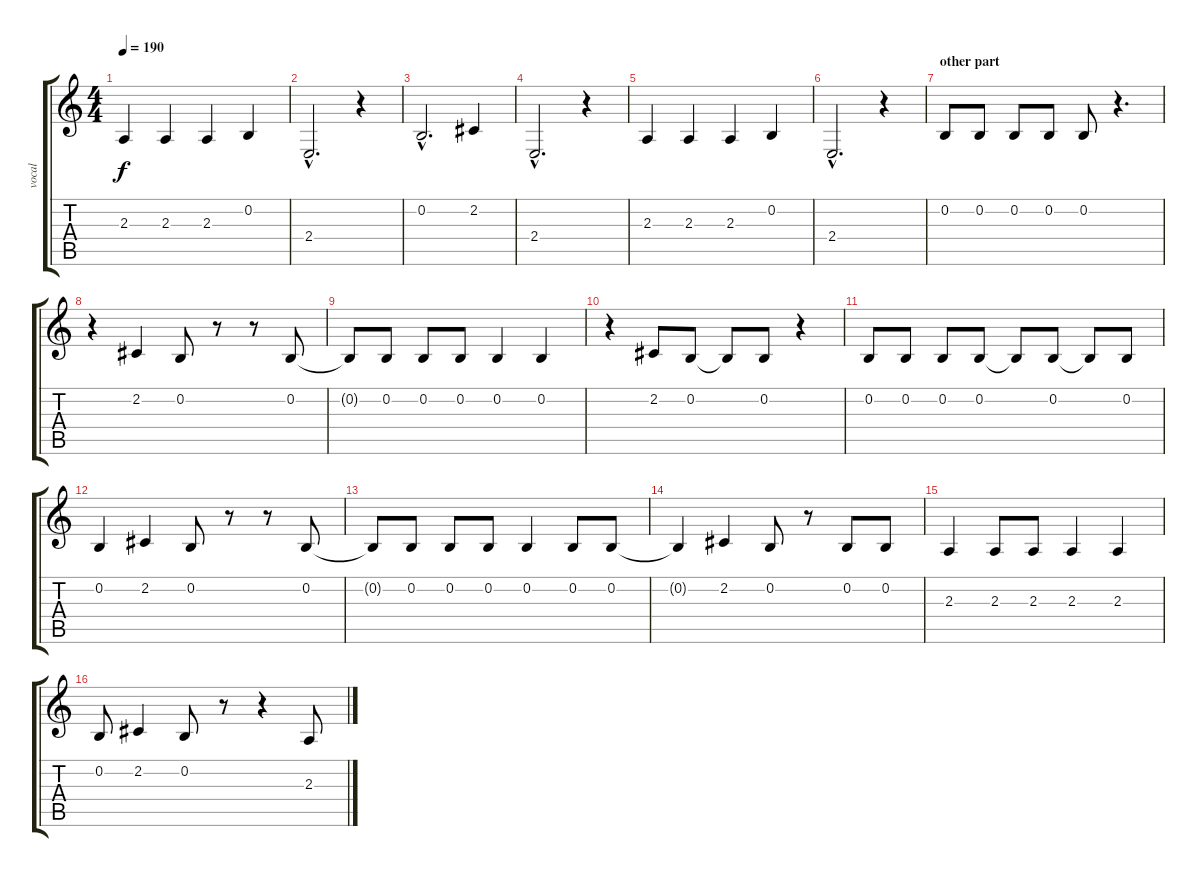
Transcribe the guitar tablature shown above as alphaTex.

\track ("vocal" "vocal") {instrument lead6voice}
\staff {score tabs}
\tuning (E4 B3 G3 D3 A2 E2) {hide}
\ts (4 4)
\tempo 190
\clef g2
\ks c
2.3.4{dy f} 2.3.4 2.3.4 0.2.4 |
2.4{hac}.2{d} r.4 |
0.2{hac}.2{d} 2.2.4 |
2.4{hac}.2{d} r.4 |
2.3.4 2.3.4 2.3.4 0.2.4 |
2.4{hac}.2{d} r.4 |
\section ("" "other part")
0.2.8 0.2.8 0.2.8 0.2.8 0.2.8 r.4{d} |
r.4 2.2.4 0.2.8 r.8 r.8 0.2.8 |
0.2{t}.8 0.2.8 0.2.8 0.2.8 0.2.4 0.2.4 |
r.4 2.2.8 0.2.8 0.2{t}.8 0.2.8 r.4 |
0.2.8 0.2.8 0.2.8 0.2.8 0.2{t}.8 0.2.8 0.2{t}.8 0.2.8 |
0.2.4 2.2.4 0.2.8 r.8 r.8 0.2.8 |
0.2{t}.8 0.2.8 0.2.8 0.2.8 0.2.4 0.2.8 0.2.8 |
0.2{t}.4 2.2.4 0.2.8 r.8 0.2.8 0.2.8 |
2.3.4 2.3.8 2.3.8 2.3.4 2.3.4 |
0.2.8 2.2.4 0.2.8 r.8 r.4 2.3.8
